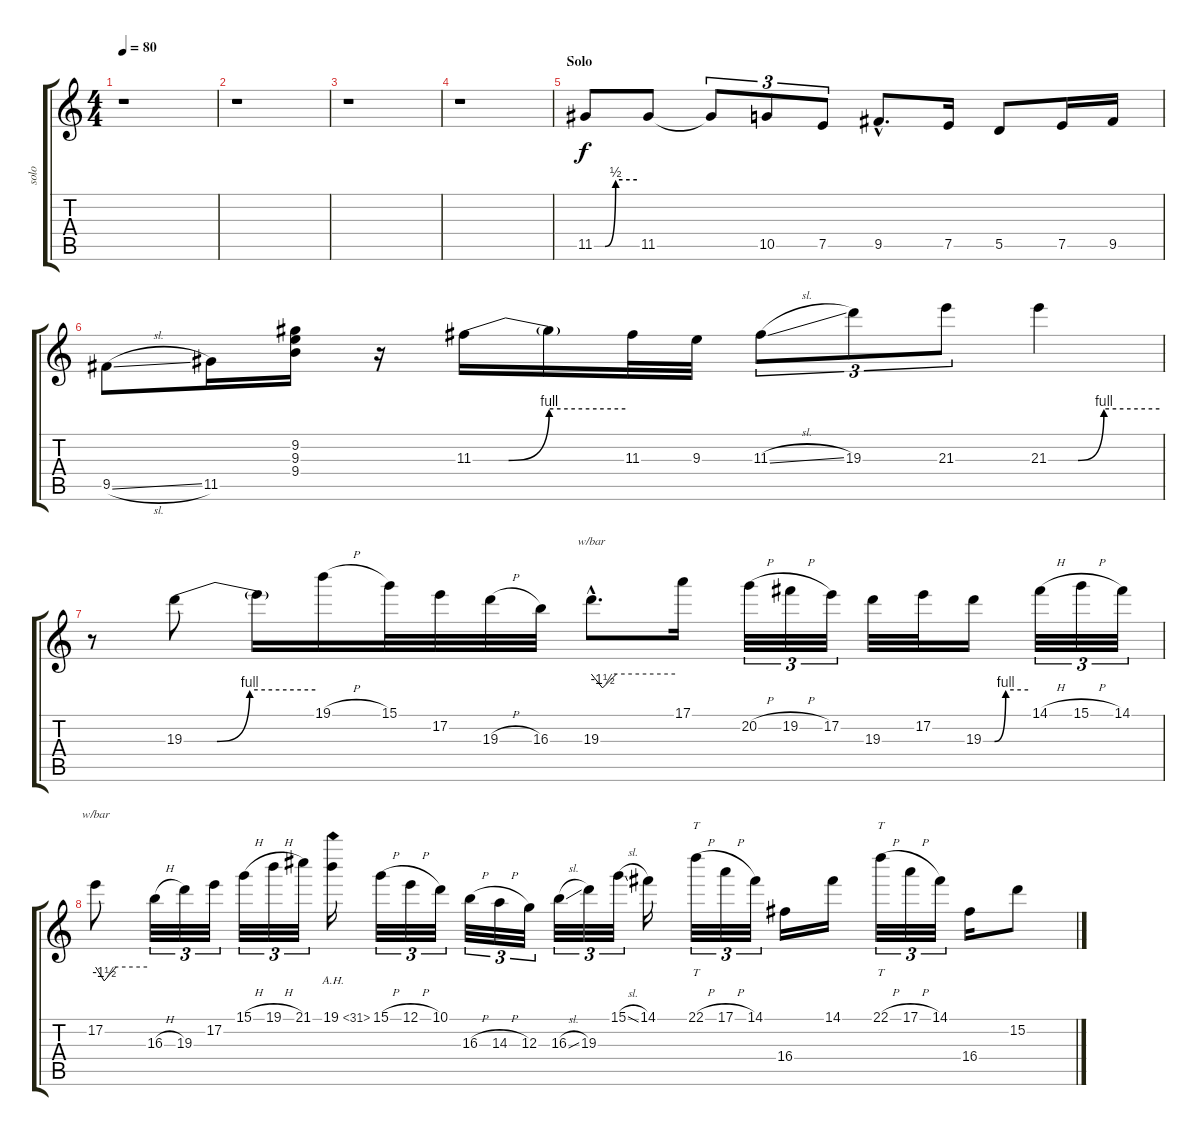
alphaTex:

\track ("solo" "solo") {instrument distortionguitar}
\staff {score tabs}
\tuning (E4 B3 G3 D3 A2 E2) {hide}
\ts (4 4)
\tempo 80
\clef g2
\ks c
r.1{dy f} |
r.1 |
r.1 |
r.1 |
\section ("" "Solo")
11.5{be (custom 0 0 15 0 30 2 60 2)}.8 11.5.8 11.5{t}.8{tu (3 2)} 10.5.8{tu (3 2)} 7.5.8{tu (3 2)} 9.5{hac}.8{d} 7.5.16 5.5.8 7.5.16 9.5.16 |
9.5{sl}.8 11.5.16 (9.2 9.3 9.4).16 r.16 11.3{be (custom 0 0 14 0 30 4 60 4)}.16 11.3{t}.16 11.3.32 9.3.32 11.3{sl}.8{tu (3 2)} 19.3.8{tu (3 2)} 21.3.8{tu (3 2)} 21.3{be (custom 0 0 16 0 30 4 60 4)}.4 |
r.8 19.3{be (custom 0 0 15 0 30 4 60 4)}.8 19.3{t}.16 19.1{h}.16 15.1.32 17.2.32 19.3{h}.32 16.3.32 19.3{hac}.8{d tbe (custom default 0 0 8 -6 18 0 60 0)} 17.1.16 20.2{h}.32{tu (3 2)} 19.2{h}.32{tu (3 2)} 17.2.32{tu (3 2)} 19.3.32 17.2.32 19.3{be (custom 0 0 15 0 30 4 60 4)}.16 14.1{h}.32{tu (3 2)} 15.1{h}.32{tu (3 2)} 14.1.32{tu (3 2)} |
17.2.8{tbe (custom default 0 0 10 -6 24 0 60 0)} 16.3{h}.32{tu (3 2)} 19.3.32{tu (3 2)} 17.2.32{tu (3 2)} 15.1{h}.32{tu (3 2)} 19.1{h}.32{tu (3 2)} 21.1.32{tu (3 2)} 19.1{ah 12}.16 15.1{h}.32{tu (3 2)} 12.1{h}.32{tu (3 2)} 10.1.32{tu (3 2)} 16.3{h}.32{tu (3 2)} 14.3{h}.32{tu (3 2)} 12.3.32{tu (3 2)} 16.3{sl}.32{tu (3 2)} 19.3.32{tu (3 2)} 15.1{sl}.32{tu (3 2)} 14.1.16 22.1{h}.32{tt tu (3 2)} 17.1{h}.32{tu (3 2)} 14.1.32{tu (3 2)} 16.4.16 14.1.16 22.1{h}.32{tt tu (3 2)} 17.1{h}.32{tu (3 2)} 14.1.32{tu (3 2)} 16.4.16 15.2.8
